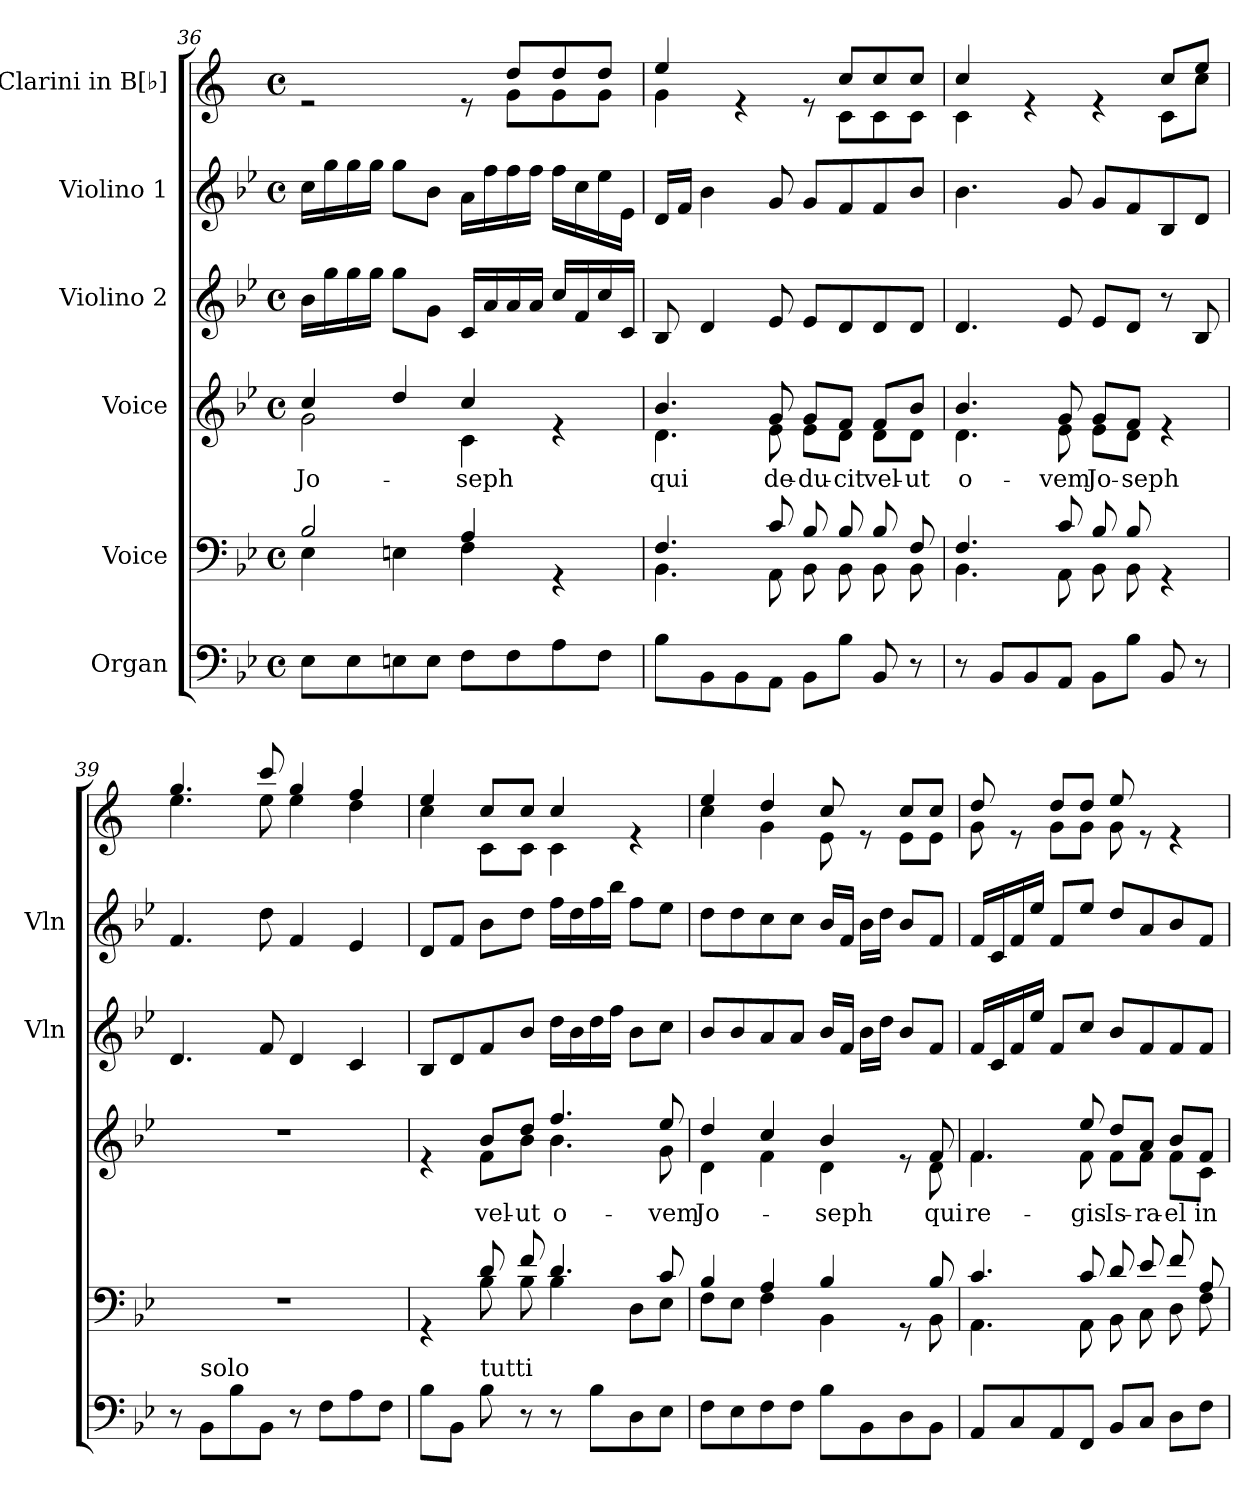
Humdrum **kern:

**kern	**kern	**kern	**text	**kern	**kern	**kern
*part6	*part5	*part4	*part4	*part3	*part2	*part1
*staff6	*staff5	*staff4	*staff4	*staff3	*staff2	*staff1
*I"Organ	*I"Voice	*I"Voice	*	*I"Violino 2	*I"Violino 1	*I"Clarini in B[♭]
*	*	*	*	*I'Vln	*I'Vln	*
*clefF4	*clefF4	*clefG2	*	*clefG2	*clefG2	*clefG2
*	*	*	*	*	*	*ITrd1c2
*k[b-e-]	*k[b-e-]	*k[b-e-]	*	*k[b-e-]	*k[b-e-]	*k[b-e-]
*M4/4	*M4/4	*M4/4	*	*M4/4	*M4/4	*M4/4
*met(c)	*met(c)	*met(c)	*	*met(c)	*met(c)	*met(c)
=36	=36	=36	=36	=36	=36	=36
*	*^	*	*	*	*	*
!	!	!	!	!LO:LY:b	!	!	!
*	*	*	*^	*	*	*	*^
8E-\L	2B-/	4E-\	4cc/	2g\	Jo-	16b-\LL	16cc\LL	2re	8ryy
.	.	.	.	.	.	16gg\	16gg\	.	.
*	*	*	*	*	*	*	*	*v	*v
8E-\	.	.	.	.	.	16gg\	16gg\	.
.	.	.	.	.	.	16gg\JJ	16gg\JJ	.
8En\	.	4En\	4dd/	.	.	8gg\L	8gg\L	.
8E\J	.	.	.	.	.	8g\J	8b-\J	.
!	!	!	!	!	!LO:LY:b	!	!	!
8F\L	4A/	4F\	4cc/	4c\	-seph	16c/LL	16a\LL	8re
.	.	.	.	.	.	16a/	16ff\	.
*	*	*	*	*	*	*	*	*^
8F\	.	.	.	.	.	16a/	16ff\	8cc/L	8f\L
.	.	.	.	.	.	16a/JJ	16ff\JJ	.	.
8A\	4rGG	4ryy	4re	4ryy	.	16cc/LL	16ff\LL	8cc/	8f\
.	.	.	.	.	.	16f/	16cc\	.	.
8F\J	.	.	.	.	.	16cc/	16ee-\	8cc/J	8f\J
.	.	.	.	.	.	16c/JJ	16e-\JJ	.	.
!!LO:PB:g=z	!!
=37	=37	=37	=37	=37	=37	=37	=37	=37	=37
!	!	!	!	!	!LO:LY:b	!	!	!	!
8B-\L	4.F/	4.BB-\	4.b-/	4.d\	qui	8B-/	16d/LL	4dd/	4f\
.	.	.	.	.	.	.	16f/JJ	.	.
8BB-\	.	.	.	.	.	4d/	4b-\	.	.
8BB-\	.	.	.	.	.	.	.	4re	4.ryy
!	!	!	!	!	!LO:LY:b	!	!	!	!
8AA\J	8c/	8AA\	8g/	8e-\	de-	8e-/	8g/	.	.
!	!	!	!	!	!LO:LY:b	!	!	!	!
8BB-\L	8B-/	8BB-\	8g/L	8e-\L	-du-	8e-/L	8g/L	8re	.
!	!	!	!	!	!LO:LY:b	!	!	!	!
8B-\J	8B-/	8BB-\	8f/J	8d\J	-cit	8d/	8f/	8b-/L	8B-\L
!	!	!	!	!	!LO:LY:b	!	!	!	!
8BB-/	8B-/	8BB-\	8f/L	8d\L	vel-	8d/	8f/	8b-/	8B-\
!	!	!	!	!	!LO:LY:b	!	!	!	!
8r	8F/	8BB-\	8b-/J	8d\J	-ut	8d/J	8b-/J	8b-/J	8B-\J
=38	=38	=38	=38	=38	=38	=38	=38	=38	=38
!	!	!	!	!	!LO:LY:b	!	!	!	!
8r	4.F/	4.BB-\	4.b-/	4.d\	o-	4.d/	4.b-\	4b-/	4B-\
8BB-/L	.	.	.	.	.	.	.	.	.
8BB-/	.	.	.	.	.	.	.	4re	2ryy
!	!	!	!	!	!LO:LY:b	!	!	!	!
8AA/J	8c/	8AA\	8g/	8e-\	-vem	8e-/	8g/	.	.
!	!	!	!	!	!LO:LY:b	!	!	!	!
8BB-\L	8B-/	8BB-\	8g/L	8e-\L	Jo-	8e-/L	8g/L	4re	.
!	!	!	!	!	!LO:LY:b	!	!	!	!
8B-\J	8B-/	8BB-\	8f/J	8d\J	-seph	8d/J	8f/	.	.
8BB-/	4rGG	4ryy	4re	4ryy	.	8r	8B-/	8b-/L	8B-\L
8r	.	.	.	.	.	8B-/	8d/J	8dd/J	8b-\J
*	*v	*v	*	*	*	*	*	*	*
*	*	*v	*v	*	*	*	*	*
=39	=39	=39	=39	=39	=39	=39	=39
8r	1r	1r	.	4.d/	4.f/	4.ff/	4.dd\
!LO:TX:a:t=solo	!	!	!	!	!	!	!
8BB-\L	.	.	.	.	.	.	.
8B-\	.	.	.	.	.	.	.
8BB-\J	.	.	.	8f/	8dd\	8bb-/	8dd\
8r	.	.	.	4d/	4f/	4ff/	4dd\
8F\L	.	.	.	.	.	.	.
8A\	.	.	.	4c/	4e-/	4ee-/	4cc\
8F\J	.	.	.	.	.	.	.
=40	=40	=40	=40	=40	=40	=40	=40
*	*^	*^	*	*	*	*	*
8B-\L	4rGG	4ryy	4re	4ryy	.	8B-/L	8d/L	4dd/	4b-\
8BB-\J	.	.	.	.	.	8d/	8f/J	.	.
!LO:TX:a:t=tutti	!	!	!	!	!	!	!	!	!
!	!	!	!	!	!LO:LY:b	!	!	!	!
8B-\	8d/	8B-\	8b-/L	8f\L	vel-	8f/	8b-\L	8b-/L	8B-\L
!	!	!	!	!	!LO:LY:b	!	!	!	!
8r	8f/	8B-\	8dd/J	8b-\J	-ut	8b-/J	8dd\J	8b-/J	8B-\J
!	!	!	!	!	!LO:LY:b	!	!	!	!
8r	4.d/	4B-\	4.ff/	4.b-\	o-	16dd\LL	16ff\LL	4b-/	4B-\
.	.	.	.	.	.	16b-\	16dd\	.	.
8B-\L	.	.	.	.	.	16dd\	16ff\	.	.
.	.	.	.	.	.	16ff\JJ	16bb-\JJ	.	.
8D\	.	8D\L	.	.	.	8b-\L	8ff\L	4re	4ryy
!	!	!	!	!	!LO:LY:b	!	!	!	!
8E-\J	8c/	8E-\J	8ee-/	8g\	-vem	8cc\J	8ee-\J	.	.
!!LO:LB:g=z	!!
=41	=41	=41	=41	=41	=41	=41	=41	=41	=41
!	!	!	!	!	!LO:LY:b	!	!	!	!
8F\L	4B-/	8F\L	4dd/	4d\	Jo-	8b-/L	8dd\L	4dd/	4b-\
8E-\	.	8E-\J	.	.	.	8b-/	8dd\	.	.
8F\	4A/	4F\	4cc/	4f\	.	8a/	8cc\	4cc/	4f\
8F\J	.	.	.	.	.	8a/J	8cc\J	.	.
!	!	!	!	!	!LO:LY:b	!	!	!	!
8B-\L	4B-/	4BB-\	4b-/	4d\	-seph	16b-/LL	16b-/LL	8b-/	8d\
.	.	.	.	.	.	16f/JJ	16f/JJ	.	.
8BB-\	.	.	.	.	.	16b-\LL	16b-\LL	8re	8ryy
.	.	.	.	.	.	16dd\JJ	16dd\JJ	.	.
8D\	8rGG	8ryy	8re	8ryy	.	8b-/L	8b-/L	8b-/L	8d\L
!	!	!	!	!	!LO:LY:b	!	!	!	!
8BB-\J	8B-/	8BB-\	8f/	8d\	qui	8f/J	8f/J	8b-/J	8d\J
=42	=42	=42	=42	=42	=42	=42	=42	=42	=42
!	!	!	!	!	!LO:LY:b	!	!	!	!
8AA/L	4.c/	4.AA\	4.f/	4.f\	re-	16f/LL	16f/LL	8cc/	8f\
.	.	.	.	.	.	16c/	16c/	.	.
8C/	.	.	.	.	.	16f/	16f/	8re	8ryy
.	.	.	.	.	.	16ee-/JJ	16ee-/JJ	.	.
8AA/	.	.	.	.	.	8f/L	8f/L	8cc/L	8f\L
!	!	!	!	!	!LO:LY:b	!	!	!	!
8FF/J	8c/	8AA\	8ee-/	8f\	-gis	8cc/J	8ee-/J	8cc/J	8f\J
!	!	!	!	!	!LO:LY:b	!	!	!	!
8BB-/L	8d/	8BB-\	8dd/L	8f\L	Is-	8b-/L	8dd/L	8dd/	8f\
!	!	!	!	!	!LO:LY:b	!	!	!	!
8C/J	8e-/	8C\	8a/J	8f\J	-ra-	8f/	8a/	8re	4.ryy
!	!	!	!	!	!LO:LY:b	!	!	!	!
8D\L	8f/	8D\	8b-/L	8f\L	-el	8f/	8b-/	4re	.
!	!	!	!	!	!LO:LY:b	!	!	!	!
8F\J	8A/	8F\	8f/J	8c\J	in-	8f/J	8f/J	.	.
*	*v	*v	*	*	*	*	*	*v	*v
*	*	*v	*v	*	*	*	*
=	=	=	=	=	=	=
*-	*-	*-	*-	*-	*-	*-
